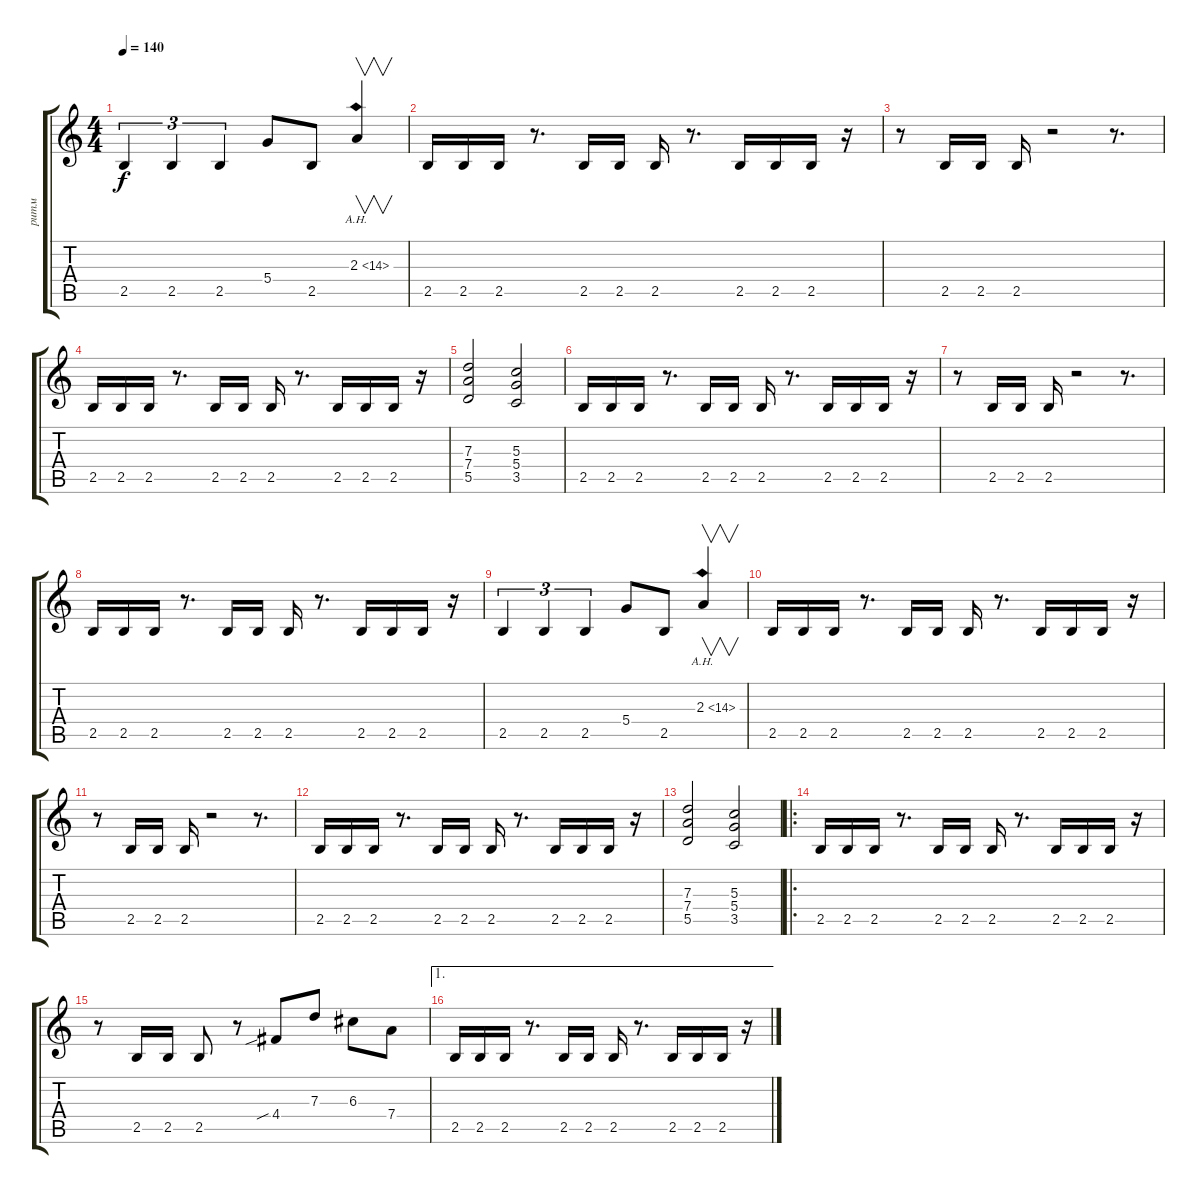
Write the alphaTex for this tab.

\track ("ритм" "ритм") {instrument acousticguitarsteel}
\staff {score tabs}
\tuning (E4 B3 G3 D3 A2 E2) {hide}
\ts (4 4)
\tempo 140
\clef g2
\ks c
2.5.4{tu (3 2) dy f} 2.5.4{tu (3 2)} 2.5.4{tu (3 2)} 5.4.8 2.5.8 2.3{ah 12}.4{v} |
2.5.16 2.5.16 2.5.16 r.8{d} 2.5.16 2.5.16 2.5.16 r.8{d} 2.5.16 2.5.16 2.5.16 r.16 |
r.8 2.5.16 2.5.16 2.5.16 r.2 r.8{d} |
2.5.16 2.5.16 2.5.16 r.8{d} 2.5.16 2.5.16 2.5.16 r.8{d} 2.5.16 2.5.16 2.5.16 r.16 |
(7.3 7.4 5.5).2 (5.3 5.4 3.5).2 |
2.5.16 2.5.16 2.5.16 r.8{d} 2.5.16 2.5.16 2.5.16 r.8{d} 2.5.16 2.5.16 2.5.16 r.16 |
r.8 2.5.16 2.5.16 2.5.16 r.2 r.8{d} |
2.5.16 2.5.16 2.5.16 r.8{d} 2.5.16 2.5.16 2.5.16 r.8{d} 2.5.16 2.5.16 2.5.16 r.16 |
2.5.4{tu (3 2)} 2.5.4{tu (3 2)} 2.5.4{tu (3 2)} 5.4.8 2.5.8 2.3{ah 12}.4{v} |
2.5.16 2.5.16 2.5.16 r.8{d} 2.5.16 2.5.16 2.5.16 r.8{d} 2.5.16 2.5.16 2.5.16 r.16 |
r.8 2.5.16 2.5.16 2.5.16 r.2 r.8{d} |
2.5.16 2.5.16 2.5.16 r.8{d} 2.5.16 2.5.16 2.5.16 r.8{d} 2.5.16 2.5.16 2.5.16 r.16 |
(7.3 7.4 5.5).2 (5.3 5.4 3.5).2 |
\ro
2.5.16 2.5.16 2.5.16 r.8{d} 2.5.16 2.5.16 2.5.16 r.8{d} 2.5.16 2.5.16 2.5.16 r.16 |
r.8 2.5.16 2.5.16 2.5.8 r.8 4.4{sib}.8 7.3.8 6.3.8 7.4.8 |
\ae 1
2.5.16 2.5.16 2.5.16 r.8{d} 2.5.16 2.5.16 2.5.16 r.8{d} 2.5.16 2.5.16 2.5.16 r.16
